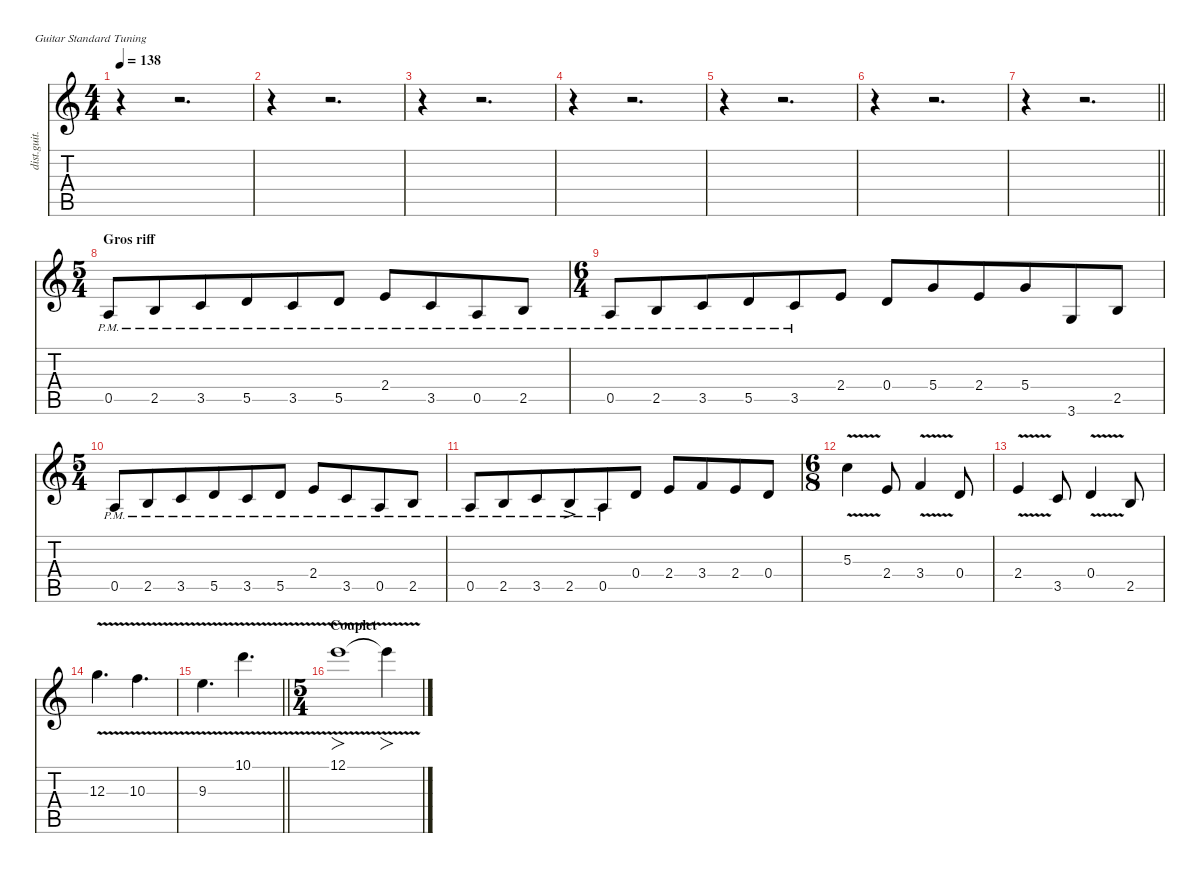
\defaultSystemsLayout 4
\hideDynamics
\bracketExtendMode nobrackets
\track ("Sylvain" "dist.guit.") {instrument distortionguitar}
\staff {score tabs}
\tuning (E4 B3 G3 D3 A2 E2)
\ts (4 4)
\tempo 138
\clef g2
\ks aminor
r.4{dy mf beam Down} r.2{d beam Down} |
r.4{beam Down} r.2{d beam Down} |
r.4{beam Down} r.2{d beam Down} |
r.4{beam Down} r.2{d beam Down} |
r.4{beam Down} r.2{d beam Down} |
r.4{beam Down} r.2{d beam Down} |
\barLineRight lightlight
r.4{beam Down} r.2{d beam Down} |
\ts (5 4)
\beaming (8 6 4)
\section ("" "Gros riff")
0.5{pm}.8{dy f beam Up} 2.5{pm}.8{beam Up} 3.5{pm}.8{beam Up} 5.5{pm}.8{beam Up} 3.5{pm}.8{beam Up} 5.5{pm}.8{beam Up} 2.4{pm}.8{beam Up} 3.5{pm}.8{beam Up} 0.5{pm}.8{beam Up} 2.5{pm}.8{beam Up} |
\ts (6 4)
\beaming (8 6 6)
0.5{pm}.8{beam Up} 2.5{pm}.8{beam Up} 3.5{pm}.8{beam Up} 5.5{pm}.8{beam Up} 3.5{pm}.8{beam Up} 2.4.8{beam Up} 0.4.8{beam Up} 5.4.8{beam Up} 2.4.8{beam Up} 5.4.8{beam Up} 3.6.8{beam Up} 2.5.8{beam Up} |
\ts (5 4)
\beaming (8 6 4)
0.5{pm}.8{beam Up} 2.5{pm}.8{beam Up} 3.5{pm}.8{beam Up} 5.5{pm}.8{beam Up} 3.5{pm}.8{beam Up} 5.5{pm}.8{beam Up} 2.4{pm}.8{beam Up} 3.5{pm}.8{beam Up} 0.5{pm}.8{beam Up} 2.5{pm}.8{beam Up} |
0.5{pm}.8{beam Up} 2.5{pm}.8{beam Up} 3.5{pm}.8{beam Up} 2.5{ac pm}.8{dy ff beam Up} 0.5{pm}.8{dy f beam Up} 0.4.8{beam Up} 2.4.8{beam Up} 3.4.8{beam Up} 2.4.8{beam Up} 0.4.8{beam Up} |
\ts (6 8)
\beaming (8 3 3)
5.3{v}.4{beam Down} 2.4.8{beam Up} 3.4{v}.4{beam Up} 0.4.8{beam Up} |
2.4{v}.4{beam Up} 3.5.8{beam Up} 0.4{v}.4{beam Up} 2.5.8{beam Up} |
12.3{v}.4{d beam Down} 10.3{v}.4{d beam Down} |
\barLineRight lightlight
9.3{v}.4{d beam Down} 10.1{v}.4{d beam Down} |
\ts (5 4)
\beaming (8 6 4)
\section ("" "Couplet")
12.1{v}.1{fo beam Down} 12.1{t}.4{fo beam Down}
